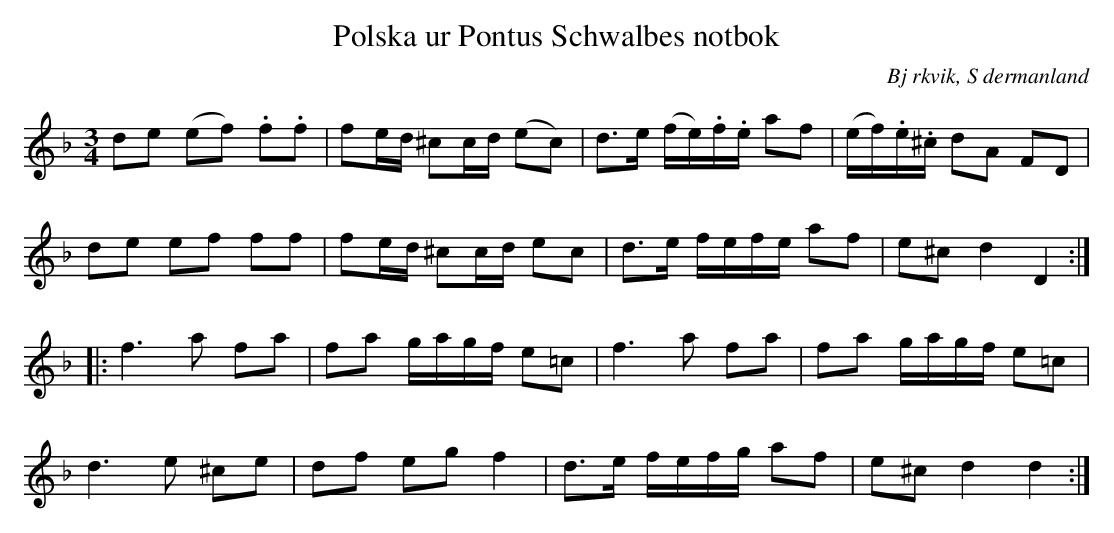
X:1
T:Polska ur Pontus Schwalbes notbok
O:Bj rkvik, S dermanland
M:3/4
L:1/16
K:Dm
d2e2 (e2f2) .f2.f2 | f2ed ^c2cd (e2c2) | d2>e2 (fe).f.e a2f2 | (ef).e.^c d2A2 F2D2 |
d2e2 e2f2 f2f2 | f2ed ^c2cd e2c2 | d2>e2 fefe a2f2 | e2^c2 d4 D4 ::
f6 a2 f2a2 | f2a2 gagf e2=c2 | f6 a2 f2a2 | f2a2 gagf e2=c2 |
d6 e2 ^c2e2 | d2f2 e2g2 f4 | d2>e2 fefg a2f2 | e2^c2 d4 d4 :|
